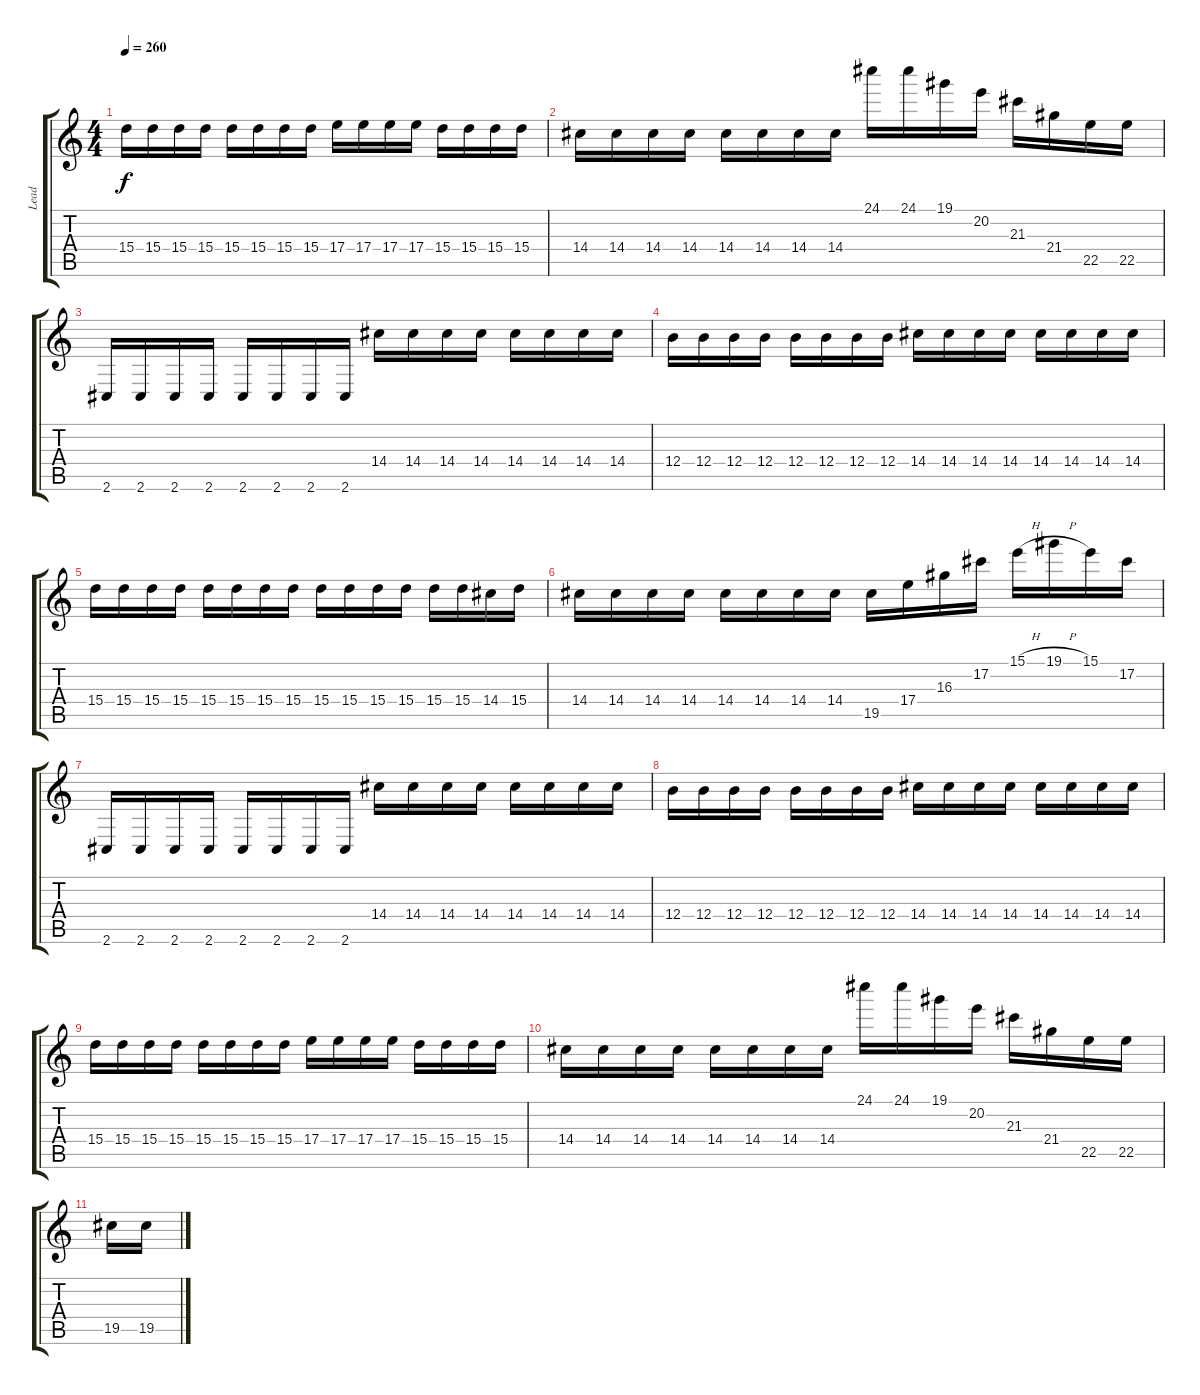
\track ("Lead" "Lead") {instrument overdrivenguitar}
\staff {score tabs}
\tuning (Db4 Ab3 E3 B2 Gb2 B1) {hide}
\ts (4 4)
\tempo 260
\clef g2
\ks c
15.4.16{dy f} 15.4.16 15.4.16 15.4.16 15.4.16 15.4.16 15.4.16 15.4.16 17.4.16 17.4.16 17.4.16 17.4.16 15.4.16 15.4.16 15.4.16 15.4.16 |
14.4.16 14.4.16 14.4.16 14.4.16 14.4.16 14.4.16 14.4.16 14.4.16 24.1.16 24.1.16 19.1.16 20.2.16 21.3.16 21.4.16 22.5.16 22.5.16 |
2.6.16 2.6.16 2.6.16 2.6.16 2.6.16 2.6.16 2.6.16 2.6.16 14.4.16 14.4.16 14.4.16 14.4.16 14.4.16 14.4.16 14.4.16 14.4.16 |
12.4.16 12.4.16 12.4.16 12.4.16 12.4.16 12.4.16 12.4.16 12.4.16 14.4.16 14.4.16 14.4.16 14.4.16 14.4.16 14.4.16 14.4.16 14.4.16 |
15.4.16 15.4.16 15.4.16 15.4.16 15.4.16 15.4.16 15.4.16 15.4.16 15.4.16 15.4.16 15.4.16 15.4.16 15.4.16 15.4.16 14.4.16 15.4.16 |
14.4.16 14.4.16 14.4.16 14.4.16 14.4.16 14.4.16 14.4.16 14.4.16 19.5.16 17.4.16 16.3.16 17.2.16 15.1{h}.16 19.1{h}.16 15.1.16 17.2.16 |
2.6.16 2.6.16 2.6.16 2.6.16 2.6.16 2.6.16 2.6.16 2.6.16 14.4.16 14.4.16 14.4.16 14.4.16 14.4.16 14.4.16 14.4.16 14.4.16 |
12.4.16 12.4.16 12.4.16 12.4.16 12.4.16 12.4.16 12.4.16 12.4.16 14.4.16 14.4.16 14.4.16 14.4.16 14.4.16 14.4.16 14.4.16 14.4.16 |
15.4.16 15.4.16 15.4.16 15.4.16 15.4.16 15.4.16 15.4.16 15.4.16 17.4.16 17.4.16 17.4.16 17.4.16 15.4.16 15.4.16 15.4.16 15.4.16 |
14.4.16 14.4.16 14.4.16 14.4.16 14.4.16 14.4.16 14.4.16 14.4.16 24.1.16 24.1.16 19.1.16 20.2.16 21.3.16 21.4.16 22.5.16 22.5.16 |
19.5.16 19.5.16
